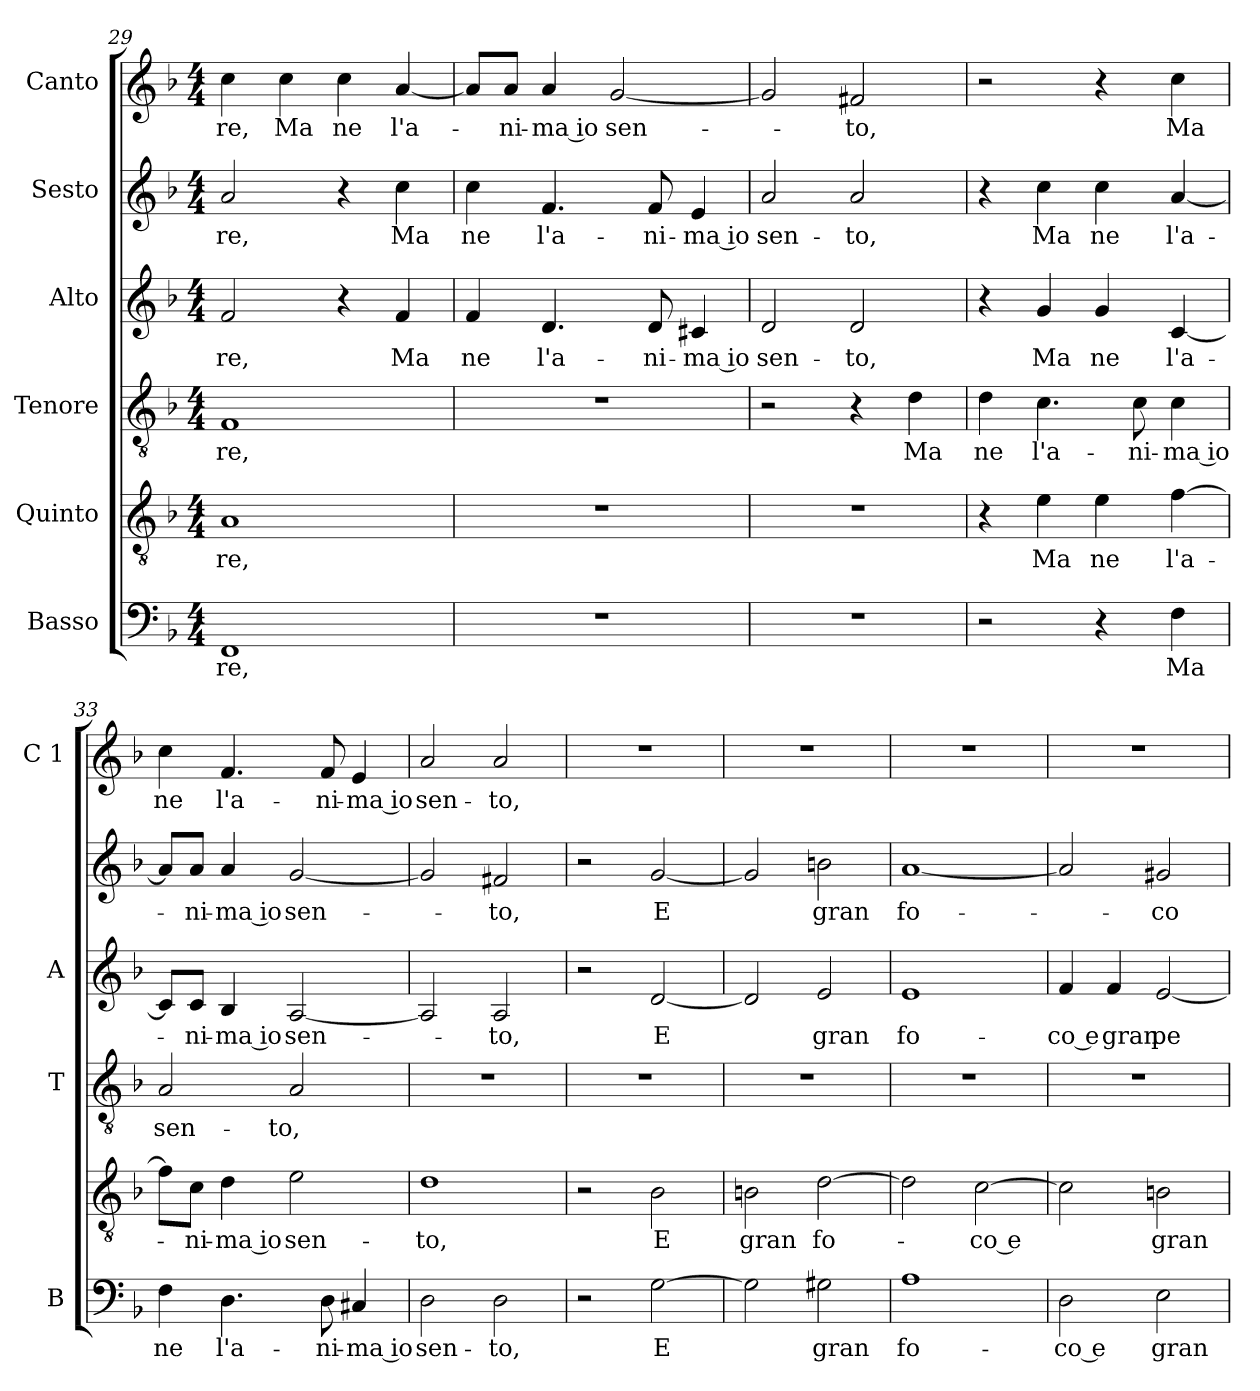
**kern	**text	**kern	**text	**kern	**text	**kern	**text	**kern	**text	**kern	**text
*part6	*part6	*part5	*part5	*part4	*part4	*part3	*part3	*part2	*part2	*part1	*part1
*staff6	*staff6	*staff5	*staff5	*staff4	*staff4	*staff3	*staff3	*staff2	*staff2	*staff1	*staff1
*I"Basso	*	*I"Quinto	*	*I"Tenore	*	*I"Alto	*	*I"Sesto	*	*I"Canto	*
*I'B	*	*	*	*I'T	*	*I'A	*	*	*	*I'C 1	*
*clefF4	*	*clefGv2	*	*clefGv2	*	*clefG2	*	*clefG2	*	*clefG2	*
*k[b-]	*	*k[b-]	*	*k[b-]	*	*k[b-]	*	*k[b-]	*	*k[b-]	*
*F:	*	*F:	*	*F:	*	*F:	*	*F:	*	*F:	*
*M4/4	*	*M4/4	*	*M4/4	*	*M4/4	*	*M4/4	*	*M4/4	*
=29	=29	=29	=29	=29	=29	=29	=29	=29	=29	=29	=29
!	!LO:LY:b	!	!LO:LY:b	!	!LO:LY:b	!	!LO:LY:b	!	!LO:LY:b	!	!LO:LY:b
1FF	-re,	1A	-re,	1F	-re,	2f/	-re,	2a/	-re,	4cc\	-re,
!	!	!	!	!	!	!	!	!	!	!	!LO:LY:b
.	.	.	.	.	.	.	.	.	.	4cc\	Ma
!	!	!	!	!	!	!	!	!	!	!	!LO:LY:b
.	.	.	.	.	.	4r	.	4r	.	4cc\	ne
!	!	!	!	!	!	!	!LO:LY:b	!	!LO:LY:b	!	!LO:LY:b
.	.	.	.	.	.	4f/	Ma	4cc\	Ma	[4a/	l'a-
=30	=30	=30	=30	=30	=30	=30	=30	=30	=30	=30	=30
!	!	!	!	!	!	!	!LO:LY:b	!	!LO:LY:b	!	!
1r	.	1r	.	1r	.	4f/	ne	4cc\	ne	8a/L]	.
!	!	!	!	!	!	!	!	!	!	!	!LO:LY:b
.	.	.	.	.	.	.	.	.	.	8a/J	-ni-
!	!	!	!	!	!	!	!LO:LY:b	!	!LO:LY:b	!	!LO:LY:b
.	.	.	.	.	.	4.d/	l'a-	4.f/	l'a-	4a/	-ma io
!	!	!	!	!	!	!	!	!	!	!	!LO:LY:b
.	.	.	.	.	.	.	.	.	.	[2g/	sen-
!	!	!	!	!	!	!	!LO:LY:b	!	!LO:LY:b	!	!
.	.	.	.	.	.	8d/	-ni-	8f/	-ni-	.	.
!	!	!	!	!	!	!	!LO:LY:b	!	!LO:LY:b	!	!
.	.	.	.	.	.	4c#X/	-ma io	4e/	-ma io	.	.
!!LO:PB:g=z
=31	=31	=31	=31	=31	=31	=31	=31	=31	=31	=31	=31
!	!	!	!	!	!	!	!LO:LY:b	!	!LO:LY:b	!	!
1r	.	1r	.	2r	.	2d/	sen-	2a/	sen-	2g/]	.
!	!	!	!	!	!	!	!LO:LY:b	!	!LO:LY:b	!	!LO:LY:b
.	.	.	.	4r	.	2d/	-to,	2a/	-to,	2f#X/	-to,
!	!	!	!	!	!LO:LY:b	!	!	!	!	!	!
.	.	.	.	4d\	Ma	.	.	.	.	.	.
=32	=32	=32	=32	=32	=32	=32	=32	=32	=32	=32	=32
!	!	!	!	!	!LO:LY:b	!	!	!	!	!	!
2r	.	4r	.	4d\	ne	4r	.	4r	.	2r	.
!	!	!	!LO:LY:b	!	!LO:LY:b	!	!LO:LY:b	!	!LO:LY:b	!	!
.	.	4e\	Ma	4.c\	l'a-	4g/	Ma	4cc\	Ma	.	.
!	!	!	!LO:LY:b	!	!	!	!LO:LY:b	!	!LO:LY:b	!	!
4r	.	4e\	ne	.	.	4g/	ne	4cc\	ne	4r	.
!	!	!	!	!	!LO:LY:b	!	!	!	!	!	!
.	.	.	.	8c\	-ni-	.	.	.	.	.	.
!	!LO:LY:b	!	!LO:LY:b	!	!LO:LY:b	!	!LO:LY:b	!	!LO:LY:b	!	!LO:LY:b
4F\	Ma	[4f\	l'a-	4c\	-ma io	[4c/	l'a-	[4a/	l'a-	4cc\	Ma
=33	=33	=33	=33	=33	=33	=33	=33	=33	=33	=33	=33
!	!LO:LY:b	!	!	!	!LO:LY:b	!	!	!	!	!	!LO:LY:b
4F\	ne	8f\L]	.	2A/	sen-	8c/L]	.	8a/L]	.	4cc\	ne
!	!	!	!LO:LY:b	!	!	!	!LO:LY:b	!	!LO:LY:b	!	!
.	.	8c\J	-ni-	.	.	8c/J	-ni-	8a/J	-ni-	.	.
!	!LO:LY:b	!	!LO:LY:b	!	!	!	!LO:LY:b	!	!LO:LY:b	!	!LO:LY:b
4.D\	l'a-	4d\	-ma io	.	.	4B-/	-ma io	4a/	-ma io	4.f/	l'a-
!	!	!	!LO:LY:b	!	!LO:LY:b	!	!LO:LY:b	!	!LO:LY:b	!	!
.	.	2e\	sen-	2A/	-to,	[2A/	sen-	[2g/	sen-	.	.
!	!LO:LY:b	!	!	!	!	!	!	!	!	!	!LO:LY:b
8D\	-ni-	.	.	.	.	.	.	.	.	8f/	-ni-
!	!LO:LY:b	!	!	!	!	!	!	!	!	!	!LO:LY:b
4C#X/	-ma io	.	.	.	.	.	.	.	.	4e/	-ma io
=34	=34	=34	=34	=34	=34	=34	=34	=34	=34	=34	=34
!	!LO:LY:b	!	!LO:LY:b	!	!	!	!	!	!	!	!LO:LY:b
2D\	sen-	1d	-to,	1r	.	2A/]	.	2g/]	.	2a/	sen-
!	!LO:LY:b	!	!	!	!	!	!LO:LY:b	!	!LO:LY:b	!	!LO:LY:b
2D\	-to,	.	.	.	.	2A/	-to,	2f#X/	-to,	2a/	-to,
=35	=35	=35	=35	=35	=35	=35	=35	=35	=35	=35	=35
2r	.	2r	.	1r	.	2r	.	2r	.	1r	.
!	!LO:LY:b	!	!LO:LY:b	!	!	!	!LO:LY:b	!	!LO:LY:b	!	!
[2G\	E	2B-\	E	.	.	[2d/	E	[2g/	E	.	.
=36	=36	=36	=36	=36	=36	=36	=36	=36	=36	=36	=36
!	!	!	!LO:LY:b	!	!	!	!	!	!	!	!
2G\]	.	2Bn\	gran	1r	.	2d/]	.	2g/]	.	1r	.
!	!LO:LY:b	!	!LO:LY:b	!	!	!	!LO:LY:b	!	!LO:LY:b	!	!
2G#X\	gran	[2d\	fo-	.	.	2e/	gran	2bn\	gran	.	.
=37	=37	=37	=37	=37	=37	=37	=37	=37	=37	=37	=37
!	!LO:LY:b	!	!	!	!	!	!LO:LY:b	!	!LO:LY:b	!	!
1A	fo-	2d\]	.	1r	.	1e	fo-	[1a	fo-	1r	.
!	!	!	!LO:LY:b	!	!	!	!	!	!	!	!
.	.	[2c\	-co e	.	.	.	.	.	.	.	.
=38	=38	=38	=38	=38	=38	=38	=38	=38	=38	=38	=38
!	!LO:LY:b	!	!	!	!	!	!LO:LY:b	!	!	!	!
2D\	-co e	2c\]	.	1r	.	4f/	-co e	2a/]	.	1r	.
!	!	!	!	!	!	!	!LO:LY:b	!	!	!	!
.	.	.	.	.	.	4f/	gran	.	.	.	.
!	!LO:LY:b	!	!LO:LY:b	!	!	!	!LO:LY:b	!	!LO:LY:b	!	!
2E\	gran	2Bn\	gran	.	.	[2e/	pe-	2g#X/	-co	.	.
=	=	=	=	=	=	=	=	=	=	=	=
*-	*-	*-	*-	*-	*-	*-	*-	*-	*-	*-	*-
